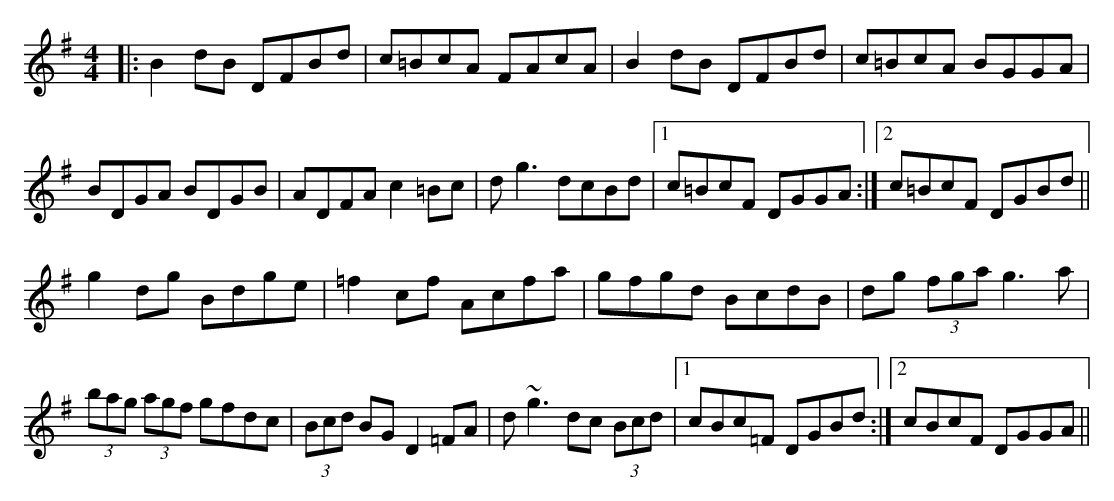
X:1
M:4/4
K:G
|:B2 dB DFBd|c=BcA FAcA|B2 dB DFBd|c=BcA BGGA|
BDGA BDGB|ADFA c2 =Bc|d g3 dcBd|1 c=BcF DGGA:|2 c=BcF DGBd||
g2 dg Bdge|=f2 cf Acfa|gfgd BcdB|dg (3fga g3 a|
(3bag (3agf gfdc|(3Bcd BG D2 =FA|d~g3 dc (3Bcd|1 cBc=F DGBd:|2 cBcF DGGA||
